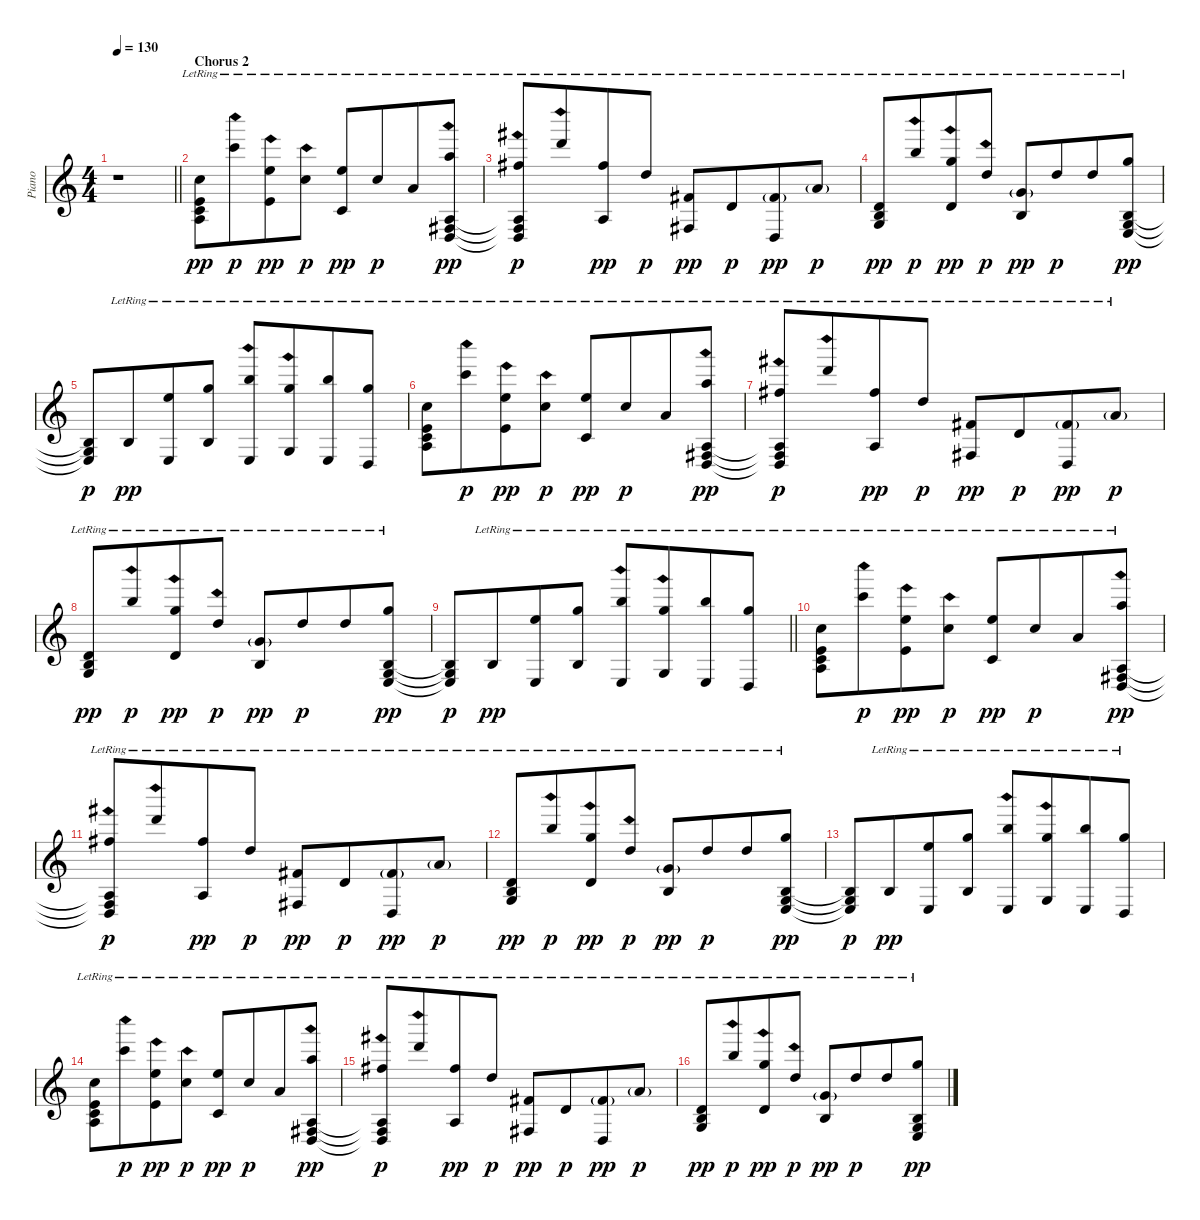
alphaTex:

\track ("Piano" "Piano") {instrument brightacousticpiano}
\staff {score}
\tuning (E4 B3 G3 D3 A2 E2) {hide}
\ts (4 4)
\tempo 130
\clef g2
\barLineRight lightlight
\ks aminor
r.1{dy pp} |
\section ("" "Chorus 2")
(17.3{lr} 14.4{lr} 15.5{lr} 17.6{lr}).8 20.1{ph 12 lr}.8{dy p beam merge} (17.2{ph 12 lr} 14.4{lr}).8{dy pp} 17.3{ph 12 lr}.8{dy p} (17.2{lr} 15.5{lr}).8{dy pp} 17.3{lr}.8{dy p beam merge} 19.4{lr}.8 (17.1{ph 12 lr} 7.4{lr} 9.5{lr} 10.6{lr}).8{dy pp} |
(19.2{ph 12 lr} 7.4{t} 9.5{t} 10.6{t}).8{dy p} 22.1{ph 12 lr}.8{beam merge} (19.2{lr} 7.4{lr}).8{dy pp} 19.3{lr}.8{dy p} (11.3{lr} 9.5{lr}).8{dy pp} 12.4{lr}.8{dy p beam merge} (11.3{g lr} 10.6{lr}).8{dy pp} 14.3{g lr}.8{dy p} |
(12.4{lr} 14.5{lr} 15.6{lr}).8{dy pp} 19.1{ph 12 lr}.8{dy p beam merge} (20.2{ph 12 lr} 12.4{lr}).8{dy pp} 19.3{ph 12 lr}.8{dy p} (12.3{g lr} 14.5{lr}).8{dy pp} 19.3{lr}.8{dy p beam merge} 19.3{lr}.8 (20.2{lr} 9.4{lr} 10.5{lr} 12.6{lr}).8{dy pp} |
(9.4{t} 10.5{t} 12.6{t}).8{dy p} 9.4{lr}.8{dy pp beam merge} (21.3{lr} 12.6{lr}).8 (20.2{lr} 9.4{lr}).8 (19.1{ph 12 lr} 12.6{lr}).8 (20.2{ph 12 lr} 10.5{lr}).8{beam merge} (19.1{lr} 12.6{lr}).8 (20.2{lr} 10.6{lr}).8 |
(17.3{lr} 14.4{lr} 15.5{lr} 17.6{lr}).8 20.1{ph 12 lr}.8{dy p beam merge} (17.2{ph 12 lr} 14.4{lr}).8{dy pp} 17.3{ph 12 lr}.8{dy p} (17.2{lr} 15.5{lr}).8{dy pp} 17.3{lr}.8{dy p beam merge} 19.4{lr}.8 (17.1{ph 12 lr} 7.4{lr} 9.5{lr} 10.6{lr}).8{dy pp} |
(19.2{ph 12 lr} 7.4{t} 9.5{t} 10.6{t}).8{dy p} 22.1{ph 12 lr}.8{beam merge} (19.2{lr} 7.4{lr}).8{dy pp} 19.3{lr}.8{dy p} (11.3{lr} 9.5{lr}).8{dy pp} 12.4{lr}.8{dy p beam merge} (11.3{g lr} 10.6{lr}).8{dy pp} 14.3{g lr}.8{dy p} |
(12.4{lr} 14.5{lr} 15.6{lr}).8{dy pp} 19.1{ph 12 lr}.8{dy p beam merge} (20.2{ph 12 lr} 12.4{lr}).8{dy pp} 19.3{ph 12 lr}.8{dy p} (12.3{g lr} 14.5{lr}).8{dy pp} 19.3{lr}.8{dy p beam merge} 19.3{lr}.8 (20.2{lr} 9.4{lr} 10.5{lr} 12.6{lr}).8{dy pp} |
\barLineRight lightlight
(9.4{t} 10.5{t} 12.6{t}).8{dy p} 9.4{lr}.8{dy pp beam merge} (21.3{lr} 12.6{lr}).8 (20.2{lr} 9.4{lr}).8 (19.1{ph 12 lr} 12.6{lr}).8 (20.2{ph 12 lr} 10.5{lr}).8{beam merge} (19.1{lr} 12.6{lr}).8 (20.2{lr} 10.6{lr}).8 |
\section ("" "")
(17.3{lr} 14.4{lr} 15.5{lr} 17.6{lr}).8 20.1{ph 12 lr}.8{dy p beam merge} (17.2{ph 12 lr} 14.4{lr}).8{dy pp} 17.3{ph 12 lr}.8{dy p} (17.2{lr} 15.5{lr}).8{dy pp} 17.3{lr}.8{dy p beam merge} 19.4{lr}.8 (17.1{ph 12 lr} 7.4{lr} 9.5{lr} 10.6{lr}).8{dy pp} |
(19.2{ph 12 lr} 7.4{t} 9.5{t} 10.6{t}).8{dy p} 22.1{ph 12 lr}.8{beam merge} (19.2{lr} 7.4{lr}).8{dy pp} 19.3{lr}.8{dy p} (11.3{lr} 9.5{lr}).8{dy pp} 12.4{lr}.8{dy p beam merge} (11.3{g lr} 10.6{lr}).8{dy pp} 14.3{g lr}.8{dy p} |
(12.4{lr} 14.5{lr} 15.6{lr}).8{dy pp} 19.1{ph 12 lr}.8{dy p beam merge} (20.2{ph 12 lr} 12.4{lr}).8{dy pp} 19.3{ph 12 lr}.8{dy p} (12.3{g lr} 14.5{lr}).8{dy pp} 19.3{lr}.8{dy p beam merge} 19.3{lr}.8 (20.2{lr} 9.4{lr} 10.5{lr} 12.6{lr}).8{dy pp} |
(9.4{t} 10.5{t} 12.6{t}).8{dy p} 9.4{lr}.8{dy pp beam merge} (21.3{lr} 12.6{lr}).8 (20.2{lr} 9.4{lr}).8 (19.1{ph 12 lr} 12.6{lr}).8 (20.2{ph 12 lr} 10.5{lr}).8{beam merge} (19.1{lr} 12.6{lr}).8 (20.2{lr} 10.6{lr}).8 |
(17.3{lr} 14.4{lr} 15.5{lr} 17.6{lr}).8 20.1{ph 12 lr}.8{dy p beam merge} (17.2{ph 12 lr} 14.4{lr}).8{dy pp} 17.3{ph 12 lr}.8{dy p} (17.2{lr} 15.5{lr}).8{dy pp} 17.3{lr}.8{dy p beam merge} 19.4{lr}.8 (17.1{ph 12 lr} 7.4{lr} 9.5{lr} 10.6{lr}).8{dy pp} |
(19.2{ph 12 lr} 7.4{t} 9.5{t} 10.6{t}).8{dy p} 22.1{ph 12 lr}.8{beam merge} (19.2{lr} 7.4{lr}).8{dy pp} 19.3{lr}.8{dy p} (11.3{lr} 9.5{lr}).8{dy pp} 12.4{lr}.8{dy p beam merge} (11.3{g lr} 10.6{lr}).8{dy pp} 14.3{g lr}.8{dy p} |
(12.4{lr} 14.5{lr} 15.6{lr}).8{dy pp} 19.1{ph 12 lr}.8{dy p beam merge} (20.2{ph 12 lr} 12.4{lr}).8{dy pp} 19.3{ph 12 lr}.8{dy p} (12.3{g lr} 14.5{lr}).8{dy pp} 19.3{lr}.8{dy p beam merge} 19.3{lr}.8 (20.2{lr} 9.4{lr} 10.5{lr} 12.6{lr}).8{dy pp}
